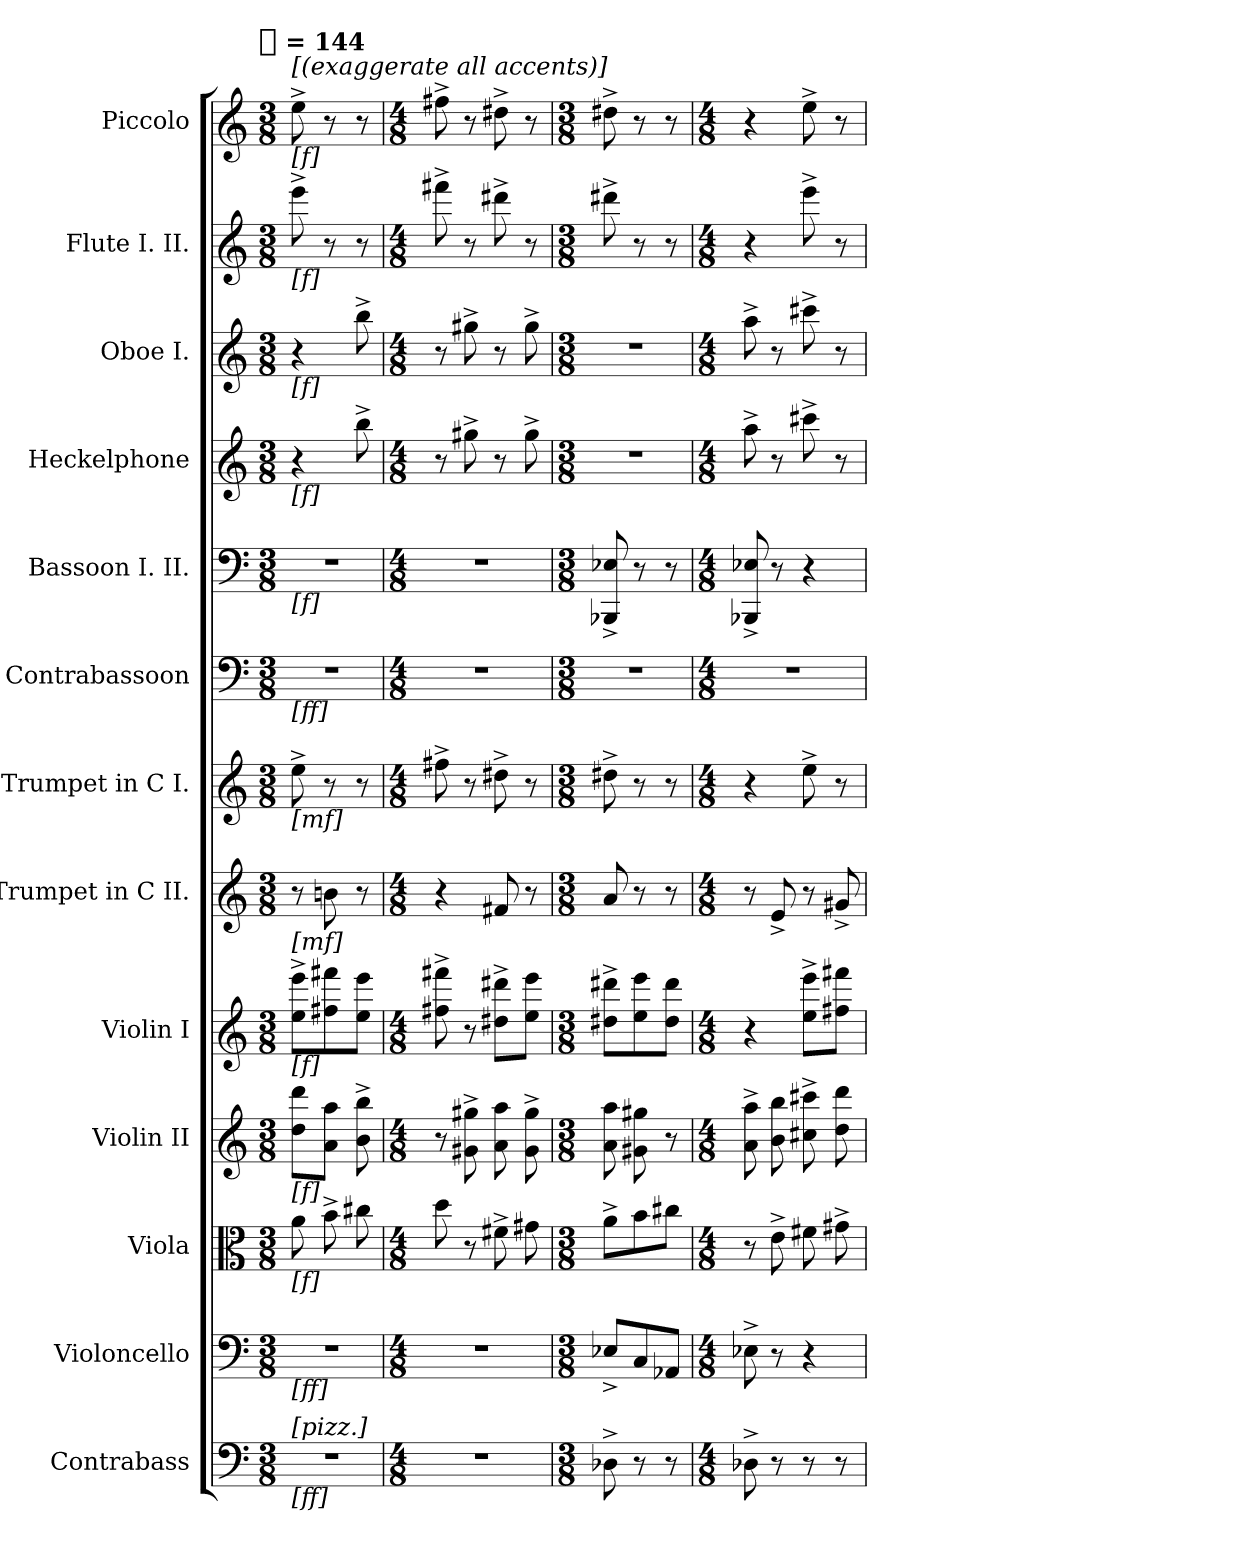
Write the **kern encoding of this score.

**kern	**kern	**kern	**kern	**kern	**kern	**kern	**kern	**kern	**kern	**kern	**kern	**kern
*part13	*part12	*part11	*part10	*part9	*part8	*part7	*part6	*part5	*part4	*part3	*part2	*part1
*staff13	*staff12	*staff11	*staff10	*staff9	*staff8	*staff7	*staff6	*staff5	*staff4	*staff3	*staff2	*staff1
*I"Contrabass	*I"Violoncello	*I"Viola	*I"Violin II	*I"Violin I	*I"Trumpet in C II.	*I"Trumpet in C I.	*I"Contrabassoon	*I"Bassoon I. II.	*I"Heckelphone	*I"Oboe I.	*I"Flute I. II.	*I"Piccolo
*I'Cb.	*I'Vc.	*I'Vla.	*I'Vln. II	*I'Vln. I	*	*	*I'Cbsn.	*I'Bsn.	*I'Heckl.	*I'Ob.	*I'Fl.	*I'Picc.
*clefF4	*clefF4	*clefC3	*clefG2	*clefG2	*clefG2	*clefG2	*clefF4	*clefF4	*clefG2	*clefG2	*clefG2	*clefG2
*k[]	*k[]	*k[]	*k[]	*k[]	*k[]	*k[]	*k[]	*k[]	*k[]	*k[]	*k[]	*k[]
!!LO:TX:omd:t=[quarter] = 144
*M3/8	*M3/8	*M3/8	*M3/8	*M3/8	*M3/8	*M3/8	*M3/8	*M3/8	*M3/8	*M3/8	*M3/8	*M3/8
*MM144	*MM144	*MM144	*MM144	*MM144	*MM144	*MM144	*MM144	*MM144	*MM144	*MM144	*MM144	*MM144
=1	=1	=1	=1	=1	=1	=1	=1	=1	=1	=1	=1	=1
!	!	!	!	!	!	!	!	!	!	!	!	!LO:TX:a:t=[(exaggerate all accents)]
!	!	!	!	!	!	!	!	!	!	!	!	!LO:TX:b:t=[f]
!	!	!	!	!	!	!	!	!	!	!	!LO:TX:b:t=[f]	!
!	!	!	!	!	!	!	!	!	!	!LO:TX:b:t=[f]	!	!
!	!	!	!	!	!	!	!	!	!LO:TX:b:t=[f]	!	!	!
!	!	!	!	!	!	!	!	!LO:TX:b:t=[f]	!	!	!	!
!	!	!	!	!	!	!	!LO:TX:b:t=[ff]	!	!	!	!	!
!	!	!	!	!	!	!LO:TX:b:t=[mf]	!	!	!	!	!	!
!	!	!	!	!	!LO:TX:b:t=[mf]	!	!	!	!	!	!	!
!	!	!	!	!LO:TX:b:t=[f]	!	!	!	!	!	!	!	!
!	!	!	!LO:TX:b:t=[f]	!	!	!	!	!	!	!	!	!
!	!	!LO:TX:b:t=[f]	!	!	!	!	!	!	!	!	!	!
!	!LO:TX:b:t=[ff]	!	!	!	!	!	!	!	!	!	!	!
!LO:TX:b:t=[ff]	!	!	!	!	!	!	!	!	!	!	!	!
!LO:TX:a:t=[pizz.]	!	!	!	!	!	!	!	!	!	!	!	!
8%3r	8%3r	8a	8dd 8dddL	8ee^ 8eee^L	8r	8ee^	8%3r	8%3r	4r	4r	8eee^	8ee^
.	.	8b^	8a 8aaJ	8ff#X 8fff#X	8bn	8r	.	.	.	.	8r	8r
.	.	8cc#X	8b^ 8bb^	8ee 8eeeJ	8r	8r	.	.	8bb^	8bb^	8r	8r
=2	=2	=2	=2	=2	=2	=2	=2	=2	=2	=2	=2	=2
*M4/8	*M4/8	*M4/8	*M4/8	*M4/8	*M4/8	*M4/8	*M4/8	*M4/8	*M4/8	*M4/8	*M4/8	*M4/8
2r	2r	8dd	8r	8ff#X^ 8fff#X^	4r	8ff#X^	2r	2r	8r	8r	8fff#X^	8ff#X^
.	.	8r	8g#X^ 8gg#X^	8r	.	8r	.	.	8gg#X^	8gg#X^	8r	8r
.	.	8f#X^	8a 8aa	8dd#X^ 8ddd#X^L	8f#X	8dd#X^	.	.	8r	8r	8ddd#X^	8dd#X^
.	.	8g#X	8g#^ 8gg#^	8ee 8eeeJ	8r	8r	.	.	8gg#^	8gg#^	8r	8r
=3	=3	=3	=3	=3	=3	=3	=3	=3	=3	=3	=3	=3
*M3/8	*M3/8	*M3/8	*M3/8	*M3/8	*M3/8	*M3/8	*M3/8	*M3/8	*M3/8	*M3/8	*M3/8	*M3/8
8D-X^	8E-X^L	8a^L	8a 8aa	8dd#X^ 8ddd#X^L	8a	8dd#X^	8%3r	8BBB-X^ 8E-X^	8%3r	8%3r	8ddd#X^	8dd#X^
8r	8C	8b	8g#X 8gg#X	8ee 8eee	8r	8r	.	8r	.	.	8r	8r
8r	8AA-XJ	8cc#XJ	8r	8dd# 8ddd#J	8r	8r	.	8r	.	.	8r	8r
=4	=4	=4	=4	=4	=4	=4	=4	=4	=4	=4	=4	=4
*M4/8	*M4/8	*M4/8	*M4/8	*M4/8	*M4/8	*M4/8	*M4/8	*M4/8	*M4/8	*M4/8	*M4/8	*M4/8
8D-X^	8E-X^	8r	8a^ 8aa^	4r	8r	4r	2r	8BBB-X^ 8E-X^	8aa^	8aa^	4r	4r
8r	8r	8e^	8b 8bb	.	8e^	.	.	8r	8r	8r	.	.
8r	4r	8f#X	8cc#X^ 8ccc#X^	8ee^ 8eee^L	8r	8ee^	.	4r	8ccc#X^	8ccc#X^	8eee^	8ee^
8r	.	8g#X^	8dd 8ddd	8ff#X 8fff#XJ	8g#X^	8r	.	.	8r	8r	8r	8r
=	=	=	=	=	=	=	=	=	=	=	=	=
*-	*-	*-	*-	*-	*-	*-	*-	*-	*-	*-	*-	*-
